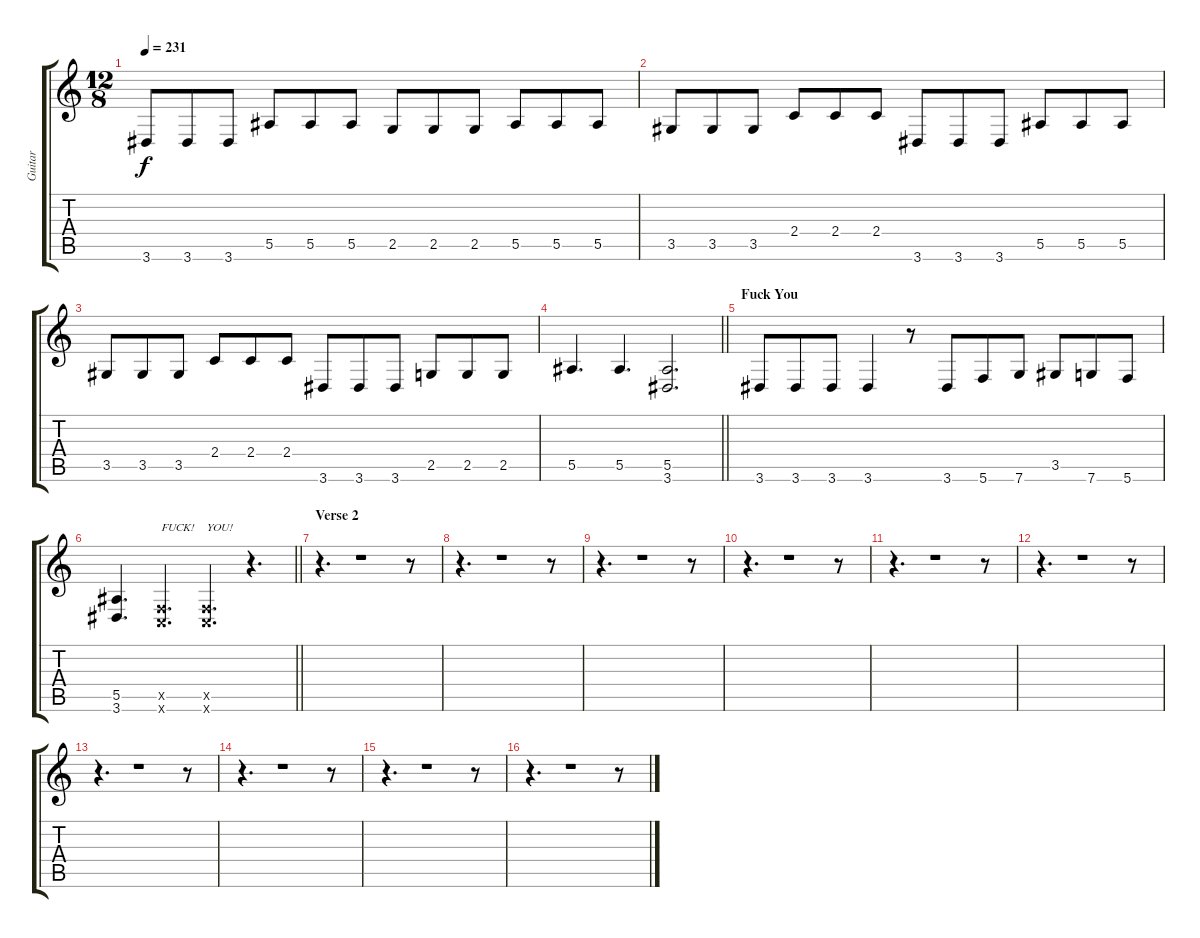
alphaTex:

\track ("Guitar" "Guitar") {instrument distortionguitar}
\staff {score tabs}
\tuning (C4 G3 Eb3 Bb2 F2 C2) {hide}
\ts (12 8)
\tempo 231
\clef g2
\ks c
3.6.8{dy f} 3.6.8 3.6.8 5.5.8 5.5.8 5.5.8 2.5.8 2.5.8 2.5.8 5.5.8 5.5.8 5.5.8 |
3.5.8 3.5.8 3.5.8 2.4.8 2.4.8 2.4.8 3.6.8 3.6.8 3.6.8 5.5.8 5.5.8 5.5.8 |
3.5.8 3.5.8 3.5.8 2.4.8 2.4.8 2.4.8 3.6.8 3.6.8 3.6.8 2.5.8 2.5.8 2.5.8 |
\barLineRight lightlight
5.5.4{d} 5.5.4{d} (5.5 3.6).2{d} |
\section ("" "Fuck You")
3.6.8 3.6.8 3.6.8 3.6.4 r.8 3.6.8 5.6.8 7.6.8 3.5.8 7.6.8 5.6.8 |
\barLineRight lightlight
(5.5 3.6).4{d} (0.5{x} 0.6{x}).4{d txt "FUCK!"} (0.5{x} 0.6{x}).4{d txt "YOU!"} r.4{d} |
\section ("" "Verse 2")
r.4{d} r.1 r.8 |
r.4{d} r.1 r.8 |
r.4{d} r.1 r.8 |
r.4{d} r.1 r.8 |
r.4{d} r.1 r.8 |
r.4{d} r.1 r.8 |
r.4{d} r.1 r.8 |
r.4{d} r.1 r.8 |
r.4{d} r.1 r.8 |
r.4{d} r.1 r.8
